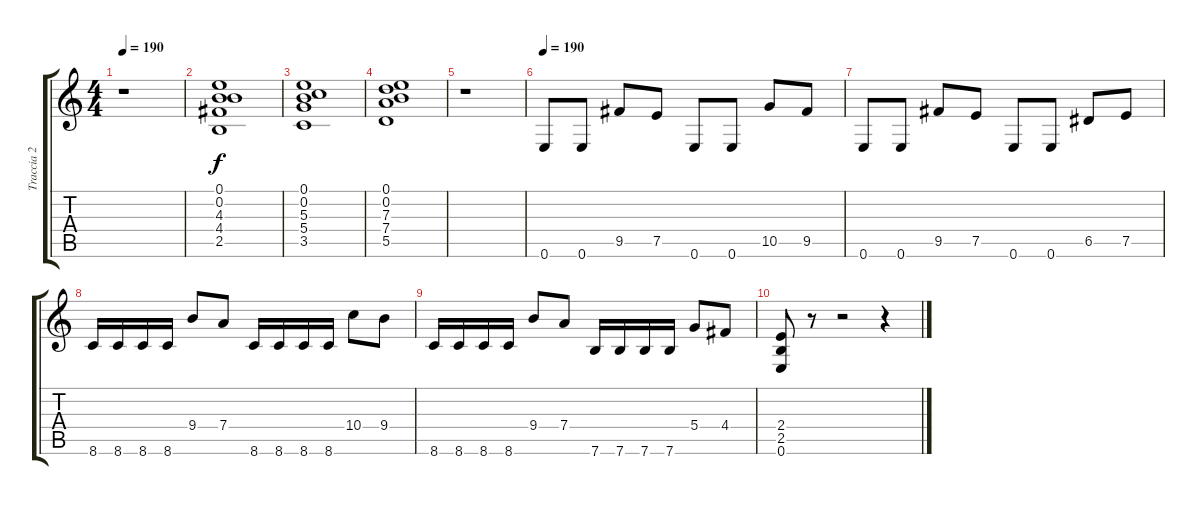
\track ("Traccia 2" "Traccia 2") {instrument distortionguitar}
\staff {score tabs}
\tuning (E4 B3 G3 D3 A2 E2) {hide}
\ts (4 4)
\tempo 190
\clef g2
\ks c
r.1{dy f} |
(0.1 0.2 4.3 4.4 2.5).1 |
(0.1 0.2 5.3 5.4 3.5).1 |
(0.1 0.2 7.3 7.4 5.5).1 |
r.1 |
\tempo 190
0.6.8 0.6.8 9.5.8 7.5.8 0.6.8 0.6.8 10.5.8 9.5.8 |
0.6.8 0.6.8 9.5.8 7.5.8 0.6.8 0.6.8 6.5.8 7.5.8 |
8.6.16 8.6.16 8.6.16 8.6.16 9.4.8 7.4.8 8.6.16 8.6.16 8.6.16 8.6.16 10.4.8 9.4.8 |
8.6.16 8.6.16 8.6.16 8.6.16 9.4.8 7.4.8 7.6.16 7.6.16 7.6.16 7.6.16 5.4.8 4.4.8 |
(2.4 2.5 0.6).8 r.8 r.2 r.4
